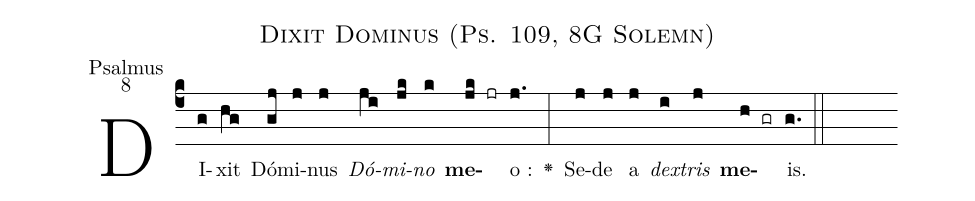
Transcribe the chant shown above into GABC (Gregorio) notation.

name:Dixit Dominus (Ps. 109, 8G Solemn);
office-part:Psalmus;
mode:8;
%%
(c4) DI(g)xit(hg) Dó(gj)mi(j)nus(j) <i>Dó</i>(ji)<i>mi</i>(jk)<i>no</i>(k) <b>me</b>(jk jr)o :(j.) <v>\greheightstar</v>(:) Se(j)de(j) a(j) <i>dex</i>(i)<i>tris</i>(j) <b>me</b>(h gr)is.(g.) (::)
